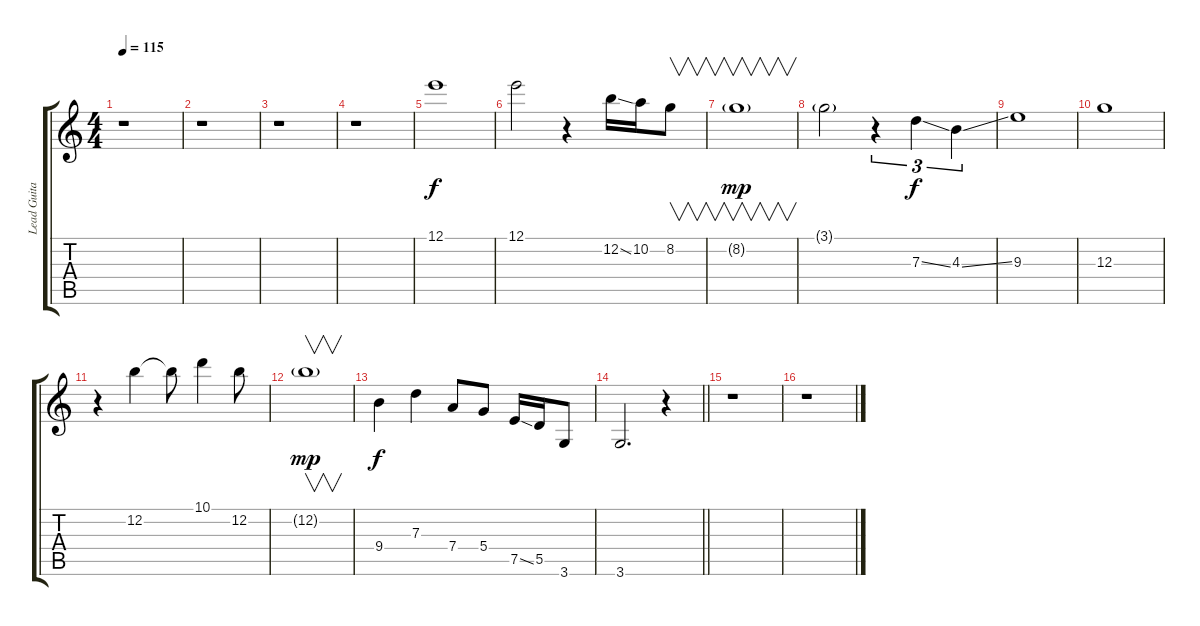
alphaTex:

\track ("Lead Guitar" "Lead Guita") {instrument overdrivenguitar}
\staff {score tabs}
\tuning (E4 B3 G3 D3 A2 E2) {hide}
\ts (4 4)
\tempo 115
\clef g2
\ks c
r.1{dy f} |
r.1 |
r.1 |
r.1 |
12.1.1 |
12.1.2 r.4 12.2{ss}.16 10.2.16 8.2.8{v} |
8.2{g}.1{v dy mp} |
3.1{g}.2 r.4{tu (3 2)} 7.3{ss}.4{tu (3 2) dy f} 4.3{ss}.4{tu (3 2)} |
9.3.1 |
12.3.1 |
r.4 12.2.4 12.2{t}.8 10.1.4 12.2.8 |
12.2{g}.1{v dy mp} |
9.4.4{dy f} 7.3.4 7.4.8 5.4.8 7.5{ss}.16 5.5.16 3.6.8 |
\barLineRight lightlight
3.6.2{d} r.4 |
r.1 |
r.1
